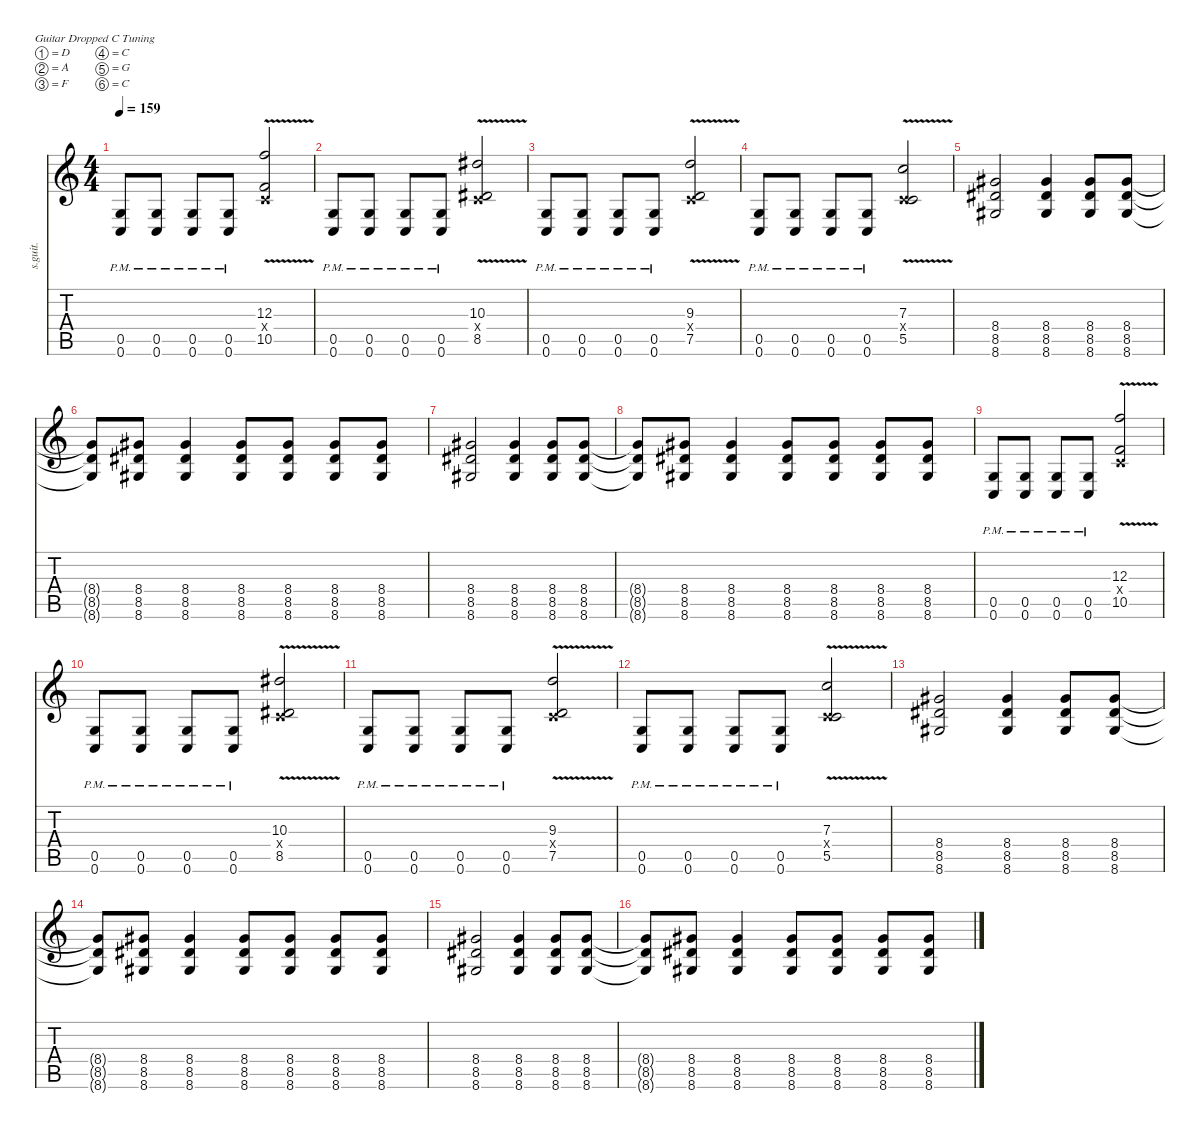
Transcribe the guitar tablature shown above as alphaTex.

\defaultSystemsLayout 4
\hideDynamics
\bracketExtendMode nobrackets
\track ("Daron Malakian | Main" "s.guit.") {instrument electricguitarclean}
\staff {score tabs}
\tuning (D4 A3 F3 C3 G2 C2)
\ts (4 4)
\tempo 159
\clef g2
\ks c
(0.5{pm} 0.6{pm}).8{lyrics (0 "") lyrics (1 "") lyrics (2 "") lyrics (3 "") lyrics (4 "") dy ppp} (0.5{pm} 0.6{pm}).8{lyrics (0 "") lyrics (1 "") lyrics (2 "") lyrics (3 "") lyrics (4 "")} (0.5{pm} 0.6{pm}).8{lyrics (0 "") lyrics (1 "") lyrics (2 "") lyrics (3 "") lyrics (4 "")} (0.5{pm} 0.6{pm}).8{lyrics (0 "") lyrics (1 "") lyrics (2 "") lyrics (3 "") lyrics (4 "")} (12.3{v} 0.4{x} 10.5{v}).2{lyrics (0 "") lyrics (1 "") lyrics (2 "") lyrics (3 "") lyrics (4 "")} |
(0.5{pm} 0.6{pm}).8{lyrics (0 "") lyrics (1 "") lyrics (2 "") lyrics (3 "") lyrics (4 "")} (0.5{pm} 0.6{pm}).8{lyrics (0 "") lyrics (1 "") lyrics (2 "") lyrics (3 "") lyrics (4 "")} (0.5{pm} 0.6{pm}).8{lyrics (0 "") lyrics (1 "") lyrics (2 "") lyrics (3 "") lyrics (4 "")} (0.5{pm} 0.6{pm}).8{lyrics (0 "") lyrics (1 "") lyrics (2 "") lyrics (3 "") lyrics (4 "")} (10.3{v acc #} 0.4{x} 8.5{v acc #}).2{lyrics (0 "") lyrics (1 "") lyrics (2 "") lyrics (3 "") lyrics (4 "")} |
(0.5{pm} 0.6{pm}).8{lyrics (0 "") lyrics (1 "") lyrics (2 "") lyrics (3 "") lyrics (4 "")} (0.5{pm} 0.6{pm}).8{lyrics (0 "") lyrics (1 "") lyrics (2 "") lyrics (3 "") lyrics (4 "")} (0.5{pm} 0.6{pm}).8{lyrics (0 "") lyrics (1 "") lyrics (2 "") lyrics (3 "") lyrics (4 "")} (0.5{pm} 0.6{pm}).8{lyrics (0 "") lyrics (1 "") lyrics (2 "") lyrics (3 "") lyrics (4 "")} (9.3{v} 0.4{x} 7.5{v}).2{lyrics (0 "") lyrics (1 "") lyrics (2 "") lyrics (3 "") lyrics (4 "")} |
(0.5{pm} 0.6{pm}).8{lyrics (0 "") lyrics (1 "") lyrics (2 "") lyrics (3 "") lyrics (4 "")} (0.5{pm} 0.6{pm}).8{lyrics (0 "") lyrics (1 "") lyrics (2 "") lyrics (3 "") lyrics (4 "")} (0.5{pm} 0.6{pm}).8{lyrics (0 "") lyrics (1 "") lyrics (2 "") lyrics (3 "") lyrics (4 "")} (0.5{pm} 0.6{pm}).8{lyrics (0 "") lyrics (1 "") lyrics (2 "") lyrics (3 "") lyrics (4 "")} (7.3{v} 0.4{x} 5.5{v}).2{lyrics (0 "") lyrics (1 "") lyrics (2 "") lyrics (3 "") lyrics (4 "")} |
(8.4{acc #} 8.5{acc #} 8.6{acc #}).2{lyrics (0 "") lyrics (1 "") lyrics (2 "") lyrics (3 "") lyrics (4 "")} (8.4{acc #} 8.5{acc #} 8.6{acc #}).4{lyrics (0 "") lyrics (1 "") lyrics (2 "") lyrics (3 "") lyrics (4 "")} (8.4{acc #} 8.5{acc #} 8.6{acc #}).8{lyrics (0 "") lyrics (1 "") lyrics (2 "") lyrics (3 "") lyrics (4 "")} (8.4{acc #} 8.5{acc #} 8.6{acc #}).8{lyrics (0 "") lyrics (1 "") lyrics (2 "") lyrics (3 "") lyrics (4 "")} |
(8.4{t acc #} 8.5{t acc #} 8.6{t acc #}).8{lyrics (0 "") lyrics (1 "") lyrics (2 "") lyrics (3 "") lyrics (4 "")} (8.4{acc #} 8.5{acc #} 8.6{acc #}).8{lyrics (0 "") lyrics (1 "") lyrics (2 "") lyrics (3 "") lyrics (4 "")} (8.4{acc #} 8.5{acc #} 8.6{acc #}).4{lyrics (0 "") lyrics (1 "") lyrics (2 "") lyrics (3 "") lyrics (4 "")} (8.4{acc #} 8.5{acc #} 8.6{acc #}).8{lyrics (0 "") lyrics (1 "") lyrics (2 "") lyrics (3 "") lyrics (4 "")} (8.4{acc #} 8.5{acc #} 8.6{acc #}).8{lyrics (0 "") lyrics (1 "") lyrics (2 "") lyrics (3 "") lyrics (4 "")} (8.4{acc #} 8.5{acc #} 8.6{acc #}).8{lyrics (0 "") lyrics (1 "") lyrics (2 "") lyrics (3 "") lyrics (4 "")} (8.4{acc #} 8.5{acc #} 8.6{acc #}).8{lyrics (0 "") lyrics (1 "") lyrics (2 "") lyrics (3 "") lyrics (4 "")} |
(8.4{acc #} 8.5{acc #} 8.6{acc #}).2{lyrics (0 "") lyrics (1 "") lyrics (2 "") lyrics (3 "") lyrics (4 "")} (8.4{acc #} 8.5{acc #} 8.6{acc #}).4{lyrics (0 "") lyrics (1 "") lyrics (2 "") lyrics (3 "") lyrics (4 "")} (8.4{acc #} 8.5{acc #} 8.6{acc #}).8{lyrics (0 "") lyrics (1 "") lyrics (2 "") lyrics (3 "") lyrics (4 "")} (8.4{acc #} 8.5{acc #} 8.6{acc #}).8{lyrics (0 "") lyrics (1 "") lyrics (2 "") lyrics (3 "") lyrics (4 "")} |
(8.4{t acc #} 8.5{t acc #} 8.6{t acc #}).8{lyrics (0 "") lyrics (1 "") lyrics (2 "") lyrics (3 "") lyrics (4 "")} (8.4{acc #} 8.5{acc #} 8.6{acc #}).8{lyrics (0 "") lyrics (1 "") lyrics (2 "") lyrics (3 "") lyrics (4 "")} (8.4{acc #} 8.5{acc #} 8.6{acc #}).4{lyrics (0 "") lyrics (1 "") lyrics (2 "") lyrics (3 "") lyrics (4 "")} (8.4{acc #} 8.5{acc #} 8.6{acc #}).8{lyrics (0 "") lyrics (1 "") lyrics (2 "") lyrics (3 "") lyrics (4 "")} (8.4{acc #} 8.5{acc #} 8.6{acc #}).8{lyrics (0 "") lyrics (1 "") lyrics (2 "") lyrics (3 "") lyrics (4 "")} (8.4{acc #} 8.5{acc #} 8.6{acc #}).8{lyrics (0 "") lyrics (1 "") lyrics (2 "") lyrics (3 "") lyrics (4 "")} (8.4{acc #} 8.5{acc #} 8.6{acc #}).8{lyrics (0 "") lyrics (1 "") lyrics (2 "") lyrics (3 "") lyrics (4 "")} |
(0.5{pm} 0.6{pm}).8{lyrics (0 "") lyrics (1 "") lyrics (2 "") lyrics (3 "") lyrics (4 "")} (0.5{pm} 0.6{pm}).8{lyrics (0 "") lyrics (1 "") lyrics (2 "") lyrics (3 "") lyrics (4 "")} (0.5{pm} 0.6{pm}).8{lyrics (0 "") lyrics (1 "") lyrics (2 "") lyrics (3 "") lyrics (4 "")} (0.5{pm} 0.6{pm}).8{lyrics (0 "") lyrics (1 "") lyrics (2 "") lyrics (3 "") lyrics (4 "")} (12.3{v} 0.4{x} 10.5{v}).2{lyrics (0 "") lyrics (1 "") lyrics (2 "") lyrics (3 "") lyrics (4 "")} |
(0.5{pm} 0.6{pm}).8{lyrics (0 "") lyrics (1 "") lyrics (2 "") lyrics (3 "") lyrics (4 "")} (0.5{pm} 0.6{pm}).8{lyrics (0 "") lyrics (1 "") lyrics (2 "") lyrics (3 "") lyrics (4 "")} (0.5{pm} 0.6{pm}).8{lyrics (0 "") lyrics (1 "") lyrics (2 "") lyrics (3 "") lyrics (4 "")} (0.5{pm} 0.6{pm}).8{lyrics (0 "") lyrics (1 "") lyrics (2 "") lyrics (3 "") lyrics (4 "")} (10.3{v acc #} 0.4{x} 8.5{v acc #}).2{lyrics (0 "") lyrics (1 "") lyrics (2 "") lyrics (3 "") lyrics (4 "")} |
(0.5{pm} 0.6{pm}).8{lyrics (0 "") lyrics (1 "") lyrics (2 "") lyrics (3 "") lyrics (4 "")} (0.5{pm} 0.6{pm}).8{lyrics (0 "") lyrics (1 "") lyrics (2 "") lyrics (3 "") lyrics (4 "")} (0.5{pm} 0.6{pm}).8{lyrics (0 "") lyrics (1 "") lyrics (2 "") lyrics (3 "") lyrics (4 "")} (0.5{pm} 0.6{pm}).8{lyrics (0 "") lyrics (1 "") lyrics (2 "") lyrics (3 "") lyrics (4 "")} (9.3{v} 0.4{x} 7.5{v}).2{lyrics (0 "") lyrics (1 "") lyrics (2 "") lyrics (3 "") lyrics (4 "")} |
(0.5{pm} 0.6{pm}).8{lyrics (0 "") lyrics (1 "") lyrics (2 "") lyrics (3 "") lyrics (4 "")} (0.5{pm} 0.6{pm}).8{lyrics (0 "") lyrics (1 "") lyrics (2 "") lyrics (3 "") lyrics (4 "")} (0.5{pm} 0.6{pm}).8{lyrics (0 "") lyrics (1 "") lyrics (2 "") lyrics (3 "") lyrics (4 "")} (0.5{pm} 0.6{pm}).8{lyrics (0 "") lyrics (1 "") lyrics (2 "") lyrics (3 "") lyrics (4 "")} (7.3{v} 0.4{x} 5.5{v}).2{lyrics (0 "") lyrics (1 "") lyrics (2 "") lyrics (3 "") lyrics (4 "")} |
(8.4{acc #} 8.5{acc #} 8.6{acc #}).2{lyrics (0 "") lyrics (1 "") lyrics (2 "") lyrics (3 "") lyrics (4 "")} (8.4{acc #} 8.5{acc #} 8.6{acc #}).4{lyrics (0 "") lyrics (1 "") lyrics (2 "") lyrics (3 "") lyrics (4 "")} (8.4{acc #} 8.5{acc #} 8.6{acc #}).8{lyrics (0 "") lyrics (1 "") lyrics (2 "") lyrics (3 "") lyrics (4 "")} (8.4{acc #} 8.5{acc #} 8.6{acc #}).8{lyrics (0 "") lyrics (1 "") lyrics (2 "") lyrics (3 "") lyrics (4 "")} |
(8.4{t acc #} 8.5{t acc #} 8.6{t acc #}).8{lyrics (0 "") lyrics (1 "") lyrics (2 "") lyrics (3 "") lyrics (4 "")} (8.4{acc #} 8.5{acc #} 8.6{acc #}).8{lyrics (0 "") lyrics (1 "") lyrics (2 "") lyrics (3 "") lyrics (4 "")} (8.4{acc #} 8.5{acc #} 8.6{acc #}).4{lyrics (0 "") lyrics (1 "") lyrics (2 "") lyrics (3 "") lyrics (4 "")} (8.4{acc #} 8.5{acc #} 8.6{acc #}).8{lyrics (0 "") lyrics (1 "") lyrics (2 "") lyrics (3 "") lyrics (4 "")} (8.4{acc #} 8.5{acc #} 8.6{acc #}).8{lyrics (0 "") lyrics (1 "") lyrics (2 "") lyrics (3 "") lyrics (4 "")} (8.4{acc #} 8.5{acc #} 8.6{acc #}).8{lyrics (0 "") lyrics (1 "") lyrics (2 "") lyrics (3 "") lyrics (4 "")} (8.4{acc #} 8.5{acc #} 8.6{acc #}).8{lyrics (0 "") lyrics (1 "") lyrics (2 "") lyrics (3 "") lyrics (4 "")} |
(8.4{acc #} 8.5{acc #} 8.6{acc #}).2{lyrics (0 "") lyrics (1 "") lyrics (2 "") lyrics (3 "") lyrics (4 "")} (8.4{acc #} 8.5{acc #} 8.6{acc #}).4{lyrics (0 "") lyrics (1 "") lyrics (2 "") lyrics (3 "") lyrics (4 "")} (8.4{acc #} 8.5{acc #} 8.6{acc #}).8{lyrics (0 "") lyrics (1 "") lyrics (2 "") lyrics (3 "") lyrics (4 "")} (8.4{acc #} 8.5{acc #} 8.6{acc #}).8{lyrics (0 "") lyrics (1 "") lyrics (2 "") lyrics (3 "") lyrics (4 "")} |
(8.4{t acc #} 8.5{t acc #} 8.6{t acc #}).8{lyrics (0 "") lyrics (1 "") lyrics (2 "") lyrics (3 "") lyrics (4 "")} (8.4{acc #} 8.5{acc #} 8.6{acc #}).8{lyrics (0 "") lyrics (1 "") lyrics (2 "") lyrics (3 "") lyrics (4 "")} (8.4{acc #} 8.5{acc #} 8.6{acc #}).4{lyrics (0 "") lyrics (1 "") lyrics (2 "") lyrics (3 "") lyrics (4 "")} (8.4{acc #} 8.5{acc #} 8.6{acc #}).8{lyrics (0 "") lyrics (1 "") lyrics (2 "") lyrics (3 "") lyrics (4 "")} (8.4{acc #} 8.5{acc #} 8.6{acc #}).8{lyrics (0 "") lyrics (1 "") lyrics (2 "") lyrics (3 "") lyrics (4 "")} (8.4{acc #} 8.5{acc #} 8.6{acc #}).8{lyrics (0 "") lyrics (1 "") lyrics (2 "") lyrics (3 "") lyrics (4 "")} (8.4{acc #} 8.5{acc #} 8.6{acc #}).8{lyrics (0 "") lyrics (1 "") lyrics (2 "") lyrics (3 "") lyrics (4 "")}
